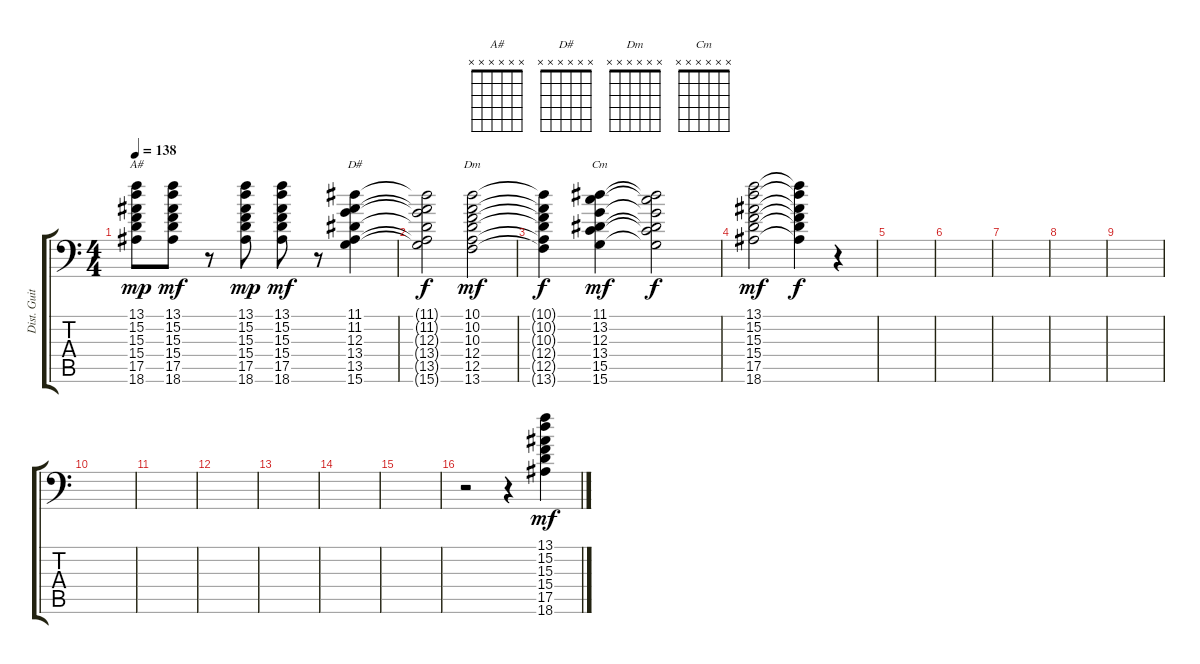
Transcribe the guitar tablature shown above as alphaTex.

\track ("Dist. Guitar" "Dist. Guit") {instrument distortionguitar}
\staff {score tabs}
\tuning (E3 B2 G2 D2 A1 E1) {hide}
\chord ("A#" x x x x x x)
\chord ("D#" x x x x x x)
\chord ("Dm" x x x x x x)
\chord ("Cm" x x x x x x)
\ts (4 4)
\tempo 138
\clef f4
\ks c
(13.1 15.2 15.3 15.4 17.5 18.6).8{ch "A#" dy mp} (13.1 15.2 15.3 15.4 17.5 18.6).8{dy mf} r.8 (13.1 15.2 15.3 15.4 17.5 18.6).8{dy mp} (13.1 15.2 15.3 15.4 17.5 18.6).8{dy mf} r.8 (11.1 11.2 12.3 13.4 13.5 15.6).4{ch "D#"} |
(11.1{t} 11.2{t} 12.3{t} 13.4{t} 13.5{t} 15.6{t}).2{dy f} (10.1 10.2 10.3 12.4 12.5 13.6).2{ch "Dm" dy mf} |
(10.1{t} 10.2{t} 10.3{t} 12.4{t} 12.5{t} 13.6{t}).4{dy f} (11.1 13.2 12.3 13.4 15.5 15.6).4{ch "Cm" dy mf} (11.1{t} 13.2{t} 12.3{t} 13.4{t} 15.5{t} 15.6{t}).2{dy f} |
(13.1 15.2 15.3 15.4 17.5 18.6).2{dy mf} (13.1{t} 15.2{t} 15.3{t} 15.4{t} 17.5{t} 18.6{t}).4{dy f} r.4 |
|
|
|
|
|
|
|
|
|
|
|
r.2 r.4 (13.1 15.2 15.3 15.4 17.5 18.6).4{dy mf}
